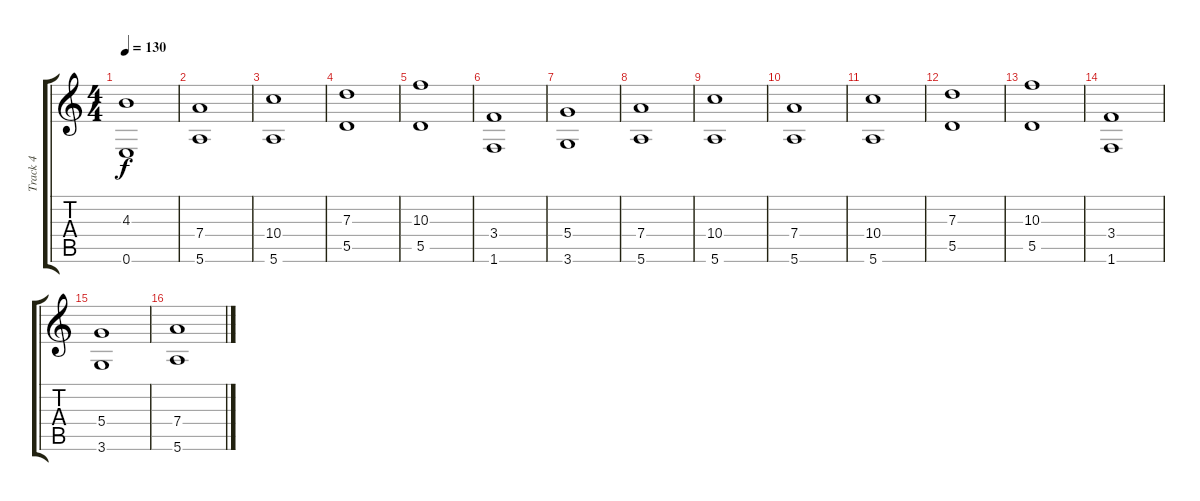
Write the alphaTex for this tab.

\track ("Track 4" "Track 4") {instrument contrabass}
\staff {score tabs}
\tuning (E4 B3 G3 D3 A2 E2) {hide}
\ts (4 4)
\tempo 130
\clef g2
\ks c
(4.3{t} 0.6{t}).1{dy f} |
(7.4 5.6).1 |
(10.4 5.6).1 |
(7.3 5.5).1 |
(10.3 5.5).1 |
(3.4 1.6).1 |
(5.4 3.6).1 |
(7.4 5.6).1 |
(10.4 5.6).1 |
(7.4 5.6).1 |
(10.4 5.6).1 |
(7.3 5.5).1 |
(10.3 5.5).1 |
(3.4 1.6).1 |
(5.4 3.6).1 |
(7.4 5.6).1
